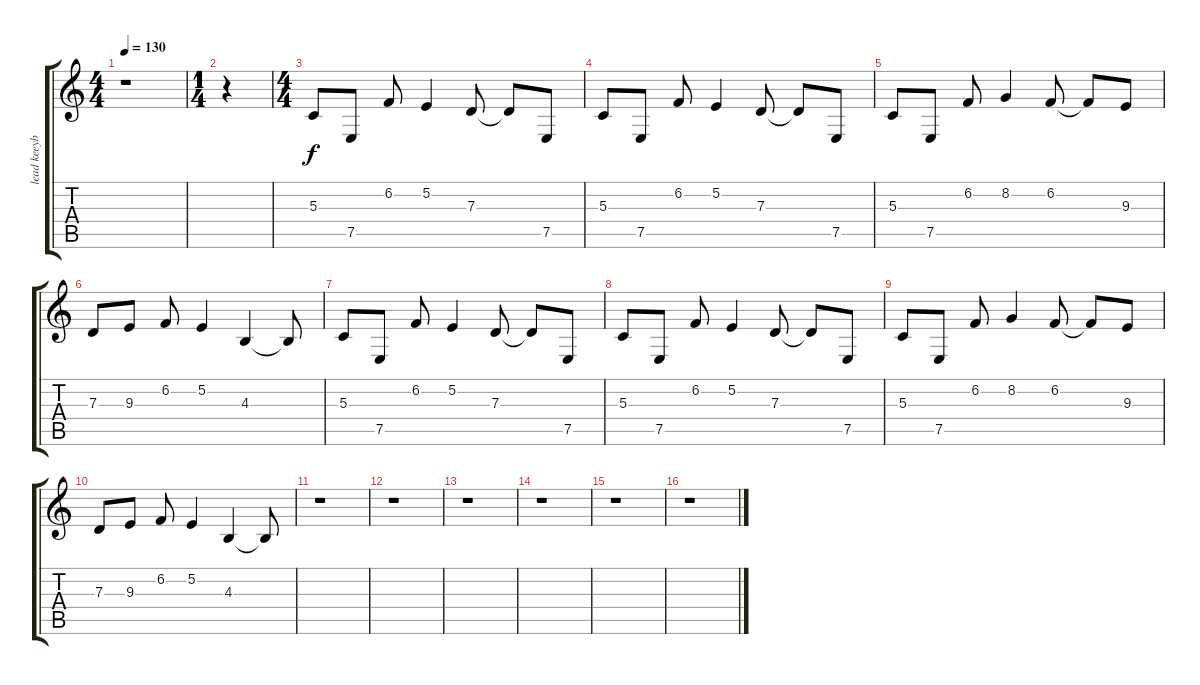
\track ("lead keeyboard joost" "lead keeyb") {instrument lead1square}
\staff {score tabs}
\tuning (E4 B3 G3 D3 A2 E2) {hide}
\ts (4 4)
\tempo 130
\clef g2
\ks c
r.1{dy f instrument lead1square} |
\ts (1 4)
r.4 |
\ts (4 4)
5.3.8{balance 16} 7.5.8 6.2.8 5.2.4 7.3.8 7.3{t}.8 7.5.8 |
5.3.8 7.5.8 6.2.8 5.2.4 7.3.8 7.3{t}.8 7.5.8 |
5.3.8 7.5.8 6.2.8 8.2.4 6.2.8 6.2{t}.8 9.3.8 |
7.3.8 9.3.8 6.2.8 5.2.4 4.3.4 4.3{t}.8 |
5.3.8 7.5.8 6.2.8 5.2.4 7.3.8 7.3{t}.8 7.5.8 |
5.3.8 7.5.8 6.2.8 5.2.4 7.3.8 7.3{t}.8 7.5.8 |
5.3.8 7.5.8 6.2.8 8.2.4 6.2.8 6.2{t}.8 9.3.8 |
7.3.8 9.3.8 6.2.8 5.2.4 4.3.4 4.3{t}.8 |
r.1 |
r.1 |
r.1 |
r.1 |
r.1 |
r.1
